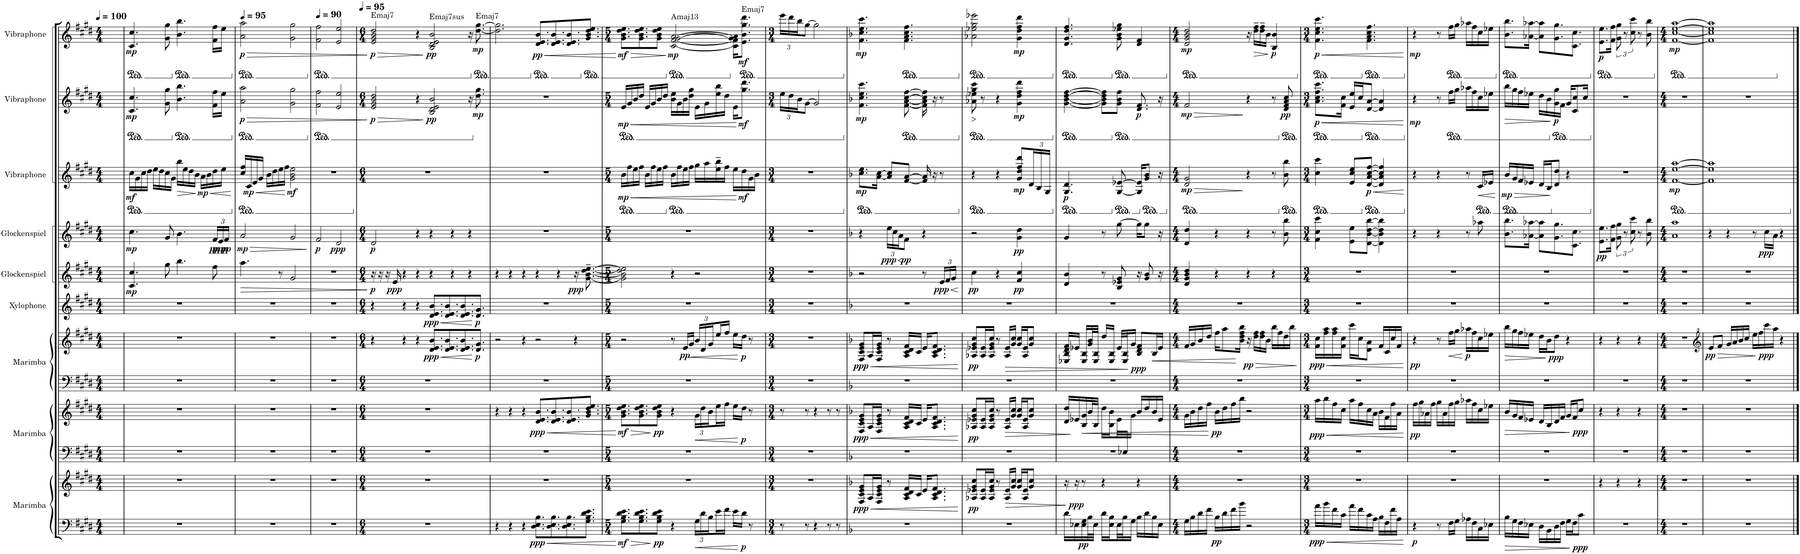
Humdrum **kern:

**kern	**kern	**dynam	**kern	**kern	**dynam	**kern	**kern	**dynam	**kern	**dynam	**kern	**dynam	**kern	**dynam	**kern	**dynam	**kern	**dynam	**kern	**dynam
*part9	*part9	*part9	*part8	*part8	*part8	*part7	*part7	*part7	*part6	*part6	*part5	*part5	*part4	*part4	*part3	*part3	*part2	*part2	*part1	*part1
*staff12	*staff11	*staff11/12	*staff10	*staff9	*staff9/10	*staff8	*staff7	*staff7/8	*staff6	*staff6	*staff5	*staff5	*staff4	*staff4	*staff3	*staff3	*staff2	*staff2	*staff1	*staff1
*I"Marimba	*	*	*I"Marimba	*	*	*I"Marimba	*	*	*I"Xylophone	*	*I"Glockenspiel	*	*I"Glockenspiel	*	*I"Vibraphone	*	*I"Vibraphone	*	*I"Vibraphone	*
*I'Mrm.	*	*	*I'Mrm.	*	*	*I'Mrm.	*	*	*I'Xyl.	*	*I'Glock.	*	*I'Glock.	*	*I'Vib.	*	*I'Vib.	*	*I'Vib.	*
*clefF4	*clefG2	*	*clefF4	*clefG2	*	*clefF4	*clefG2	*	*clefG2	*	*clefG2	*	*clefG2	*	*clefG2	*	*clefG2	*	*clefG2	*
*	*	*	*	*	*	*	*	*	*Trd-7c-12	*	*Trd-14c-24	*	*Trd-14c-24	*	*	*	*	*	*	*
*k[f#c#g#d#]	*k[f#c#g#d#]	*	*k[f#c#g#d#]	*k[f#c#g#d#]	*	*k[f#c#g#d#]	*k[f#c#g#d#]	*	*k[f#c#g#d#]	*	*k[f#c#g#d#]	*	*k[f#c#g#d#]	*	*k[f#c#g#d#]	*	*k[f#c#g#d#]	*	*k[f#c#g#d#]	*
*M4/4	*M4/4	*	*M4/4	*M4/4	*	*M4/4	*M4/4	*	*M4/4	*	*M4/4	*	*M4/4	*	*M4/4	*	*M4/4	*	*M4/4	*
*MM100	*MM100	*	*MM100	*MM100	*	*MM100	*MM100	*	*MM100	*	*MM100	*	*MM100	*	*MM100	*	*MM100	*	*MM100	*
=	=	=	=	=	=	=	=	=	=	=	=	=	=	=	=	=	=	=	=	=
4ryy	4ryy	.	4ryy	4ryy	.	4ryy	4ryy	.	4ryy	.	4ryy	.	4ryy	.	4ryy	.	4ryy	.	4ryy	.
=1	=1	=1	=1	=1	=1	=1	=1	=1	=1	=1	=1	=1	=1	=1	=1	=1	=1	=1	=1	=1
*	*	*	*	*	*	*	*	*	*	*	*	*	*	*	*ped	*	*	*	*	*
*	*	*	*	*	*	*	*	*	*	*	*	*	*	*	*	*	*ped	*	*	*
*	*	*	*	*	*	*	*	*	*	*	*	*	*	*	*	*	*	*	*ped	*
!	!	!	!	!	!	!	!	!	!	!	!	!LO:DY:b	!	!LO:DY:b	!	!LO:DY:b	!	!LO:DY:b	!	!LO:DY:b
1r	1r	.	1r	1r	.	1r	1r	.	1r	.	4.c#/ 4.cc#/	mp	4.cc#\	mp	16cc#\LL	mf	4.c#/ 4.cc#/	mp	4.c#/ 4.cc#/	mp
.	.	.	.	.	.	.	.	.	.	.	.	.	.	.	16g#\	.	.	.	.	.
.	.	.	.	.	.	.	.	.	.	.	.	.	.	.	16cc#\	.	.	.	.	.
.	.	.	.	.	.	.	.	.	.	.	.	.	.	.	16dd#\JJ	.	.	.	.	.
.	.	.	.	.	.	.	.	.	.	.	.	.	.	.	16ee\LL	.	.	.	.	.
.	.	.	.	.	.	.	.	.	.	.	.	.	.	.	16dd#\	.	.	.	.	.
.	.	.	.	.	.	.	.	.	.	.	8gg#\	.	8g#/	.	16cc#\	.	8g#\ 8gg#\	.	8g#\ 8gg#\	.
.	.	.	.	.	.	.	.	.	.	.	.	.	.	.	16g#\JJ	.	.	.	.	.
!	!	!	!	!	!	!	!	!	!	!	!	!	!	!	!	!LO:HP:b	!	!	!	!
*	*	*	*	*	*	*	*	*	*	*	*	*	*	*	*	*	*Xped	*	*	*
*	*	*	*	*	*	*	*	*	*	*	*	*	*	*	*	*	*ped	*	*	*
*	*	*	*	*	*	*	*	*	*	*	*	*	*	*	*	*	*	*	*Xped	*
*	*	*	*	*	*	*	*	*	*	*	*	*	*	*	*	*	*	*	*ped	*
.	.	.	.	.	.	.	.	.	.	.	4.bb\	.	4.b\	.	16bb\LL	>	4.b\ 4.bb\	.	4.b\ 4.bb\	.
.	.	.	.	.	.	.	.	.	.	.	.	.	.	.	16ee\	.	.	.	.	.
.	.	.	.	.	.	.	.	.	.	.	.	.	.	.	16dd#\	.	.	.	.	.
.	.	.	.	.	.	.	.	.	.	.	.	.	.	.	16b\JJ	.	.	.	.	.
!	!	!	!	!	!	!	!	!	!	!	!	!	!	!	!	!LO:HP:b	!	!	!	!
!	!	!	!	!	!	!	!	!	!	!	!	!	!	!	!	!LO:DY:n=1:b	!	!	!	!
.	.	.	.	.	.	.	.	.	.	.	.	.	.	.	16a\LL	< mp	.	]	.	.
.	.	.	.	.	.	.	.	.	.	.	.	.	.	.	16b\	.	.	.	.	.
*	*	*	*	*	*	*	*	*	*	*	*	*	*Xbrackettup	*	*	*	*	*	*	*
!	!	!	!	!	!	!	!	!	!	!	!	!	!	!LO:DY:b	!	!	!	!	!	!
.	.	.	.	.	.	.	.	.	.	.	8ff#\	.	24f#/LL	pp	16dd#\	.	16f#\ 16ff#\LL	.	16f#\ 16ff#\LL	.
!	!	!	!	!	!	!	!	!	!	!	!	!	!	!LO:DY:b	!	!	!	!	!	!
.	.	.	.	.	.	.	.	.	.	.	.	.	24e/	ppp	.	.	.	.	.	.
.	.	.	.	.	.	.	.	.	.	.	.	.	.	.	16ee\JJ	.	16ee\JJ	.	16ee\JJ	.
!	!	!	!	!	!	!	!	!	!	!	!	!	!	!LO:DY:b	!	!	!	!	!	!
.	.	.	.	.	.	.	.	.	.	.	.	.	24f#/JJ	pp	.	.	.	.	.	.
.	.	.	.	.	.	.	.	.	.	.	.	.	.	.	.	]	.	.	.	.
=2	=2	=2	=2	=2	=2	=2	=2	=2	=2	=2	=2	=2	=2	=2	=2	=2	=2	=2	=2	=2
!	!	!	!	!	!	!	!	!	!	!	!	!LO:HP:b	!	!LO:HP:b	!	!	!	!	!	!
*	*	*	*	*	*	*	*	*	*	*	*	*	*	*	*Xped	*	*	*	*	*
*	*	*	*	*	*	*	*	*	*	*	*	*	*	*	*ped	*	*	*	*	*
*	*	*	*	*	*	*	*	*	*	*	*	*	*	*	*	*	*Xped	*	*	*
*	*	*	*	*	*	*	*	*	*	*	*	*	*	*	*	*	*ped	*	*	*
*	*	*	*	*	*	*	*	*	*	*	*	*	*	*	*	*	*	*	*Xped	*
*	*	*	*	*	*	*	*	*	*	*	*	*	*	*	*	*	*	*	*ped	*
*	*	*	*	*	*	*	*	*	*	*	*	*	*	*	*	*	*	*	*MM95	*
!	!	!	!	!	!	!	!	!	!	!	!	!	!	!LO:DY:n=1:b	!	!	!	!LO:DY:b	!	!LO:DY:b
1r	1r	.	1r	1r	.	1r	1r	.	1r	.	4.aa\	>	2a/	> mp	16cc#/ 16ff#/LL	.	2a\ 2aa\	p	2a\ 2aa\	p
!	!	!	!	!	!	!	!	!	!	!	!	!	!	!	!	!LO:HP:b	!	!	!	!
!	!	!	!	!	!	!	!	!	!	!	!	!	!	!	!	!LO:DY:n=1:b	!	!	!	!
.	.	.	.	.	.	.	.	.	.	.	.	.	.	.	16c#/	< mp	.	.	.	.
.	.	.	.	.	.	.	.	.	.	.	.	.	.	.	16e/	.	.	.	.	.
.	.	.	.	.	.	.	.	.	.	.	.	.	.	.	16g#/JJ	.	.	.	.	.
.	.	.	.	.	.	.	.	.	.	.	.	.	.	.	16b\LL	.	.	.	.	.
.	.	.	.	.	.	.	.	.	.	.	.	.	.	.	16dd#\	.	.	.	.	.
.	.	.	.	.	.	.	.	.	.	.	8r	.	.	.	16ee\	.	.	.	.	.
.	.	.	.	.	.	.	.	.	.	.	.	.	.	.	16ff#\JJ	.	.	.	.	.
!	!	!	!	!	!	!	!	!	!	!	!	!	!	!	!	!LO:DY:n=2:b	!	!LO:HP:b	!	!LO:HP:b
.	.	.	.	.	.	.	.	.	.	.	2g#/	.	2g#/	.	2g#\ 2b\ 2ee\	[ mf	2g#\ 2gg#\	>	2g#\ 2gg#\	>
.	.	.	.	.	.	.	.	.	.	.	.	.	.	.	.	]	.	.	.	.
=3	=3	=3	=3	=3	=3	=3	=3	=3	=3	=3	=3	=3	=3	=3	=3	=3	=3	=3	=3	=3
*	*	*	*	*	*	*	*	*	*	*	*	*	*	*	*	*	*Xped	*	*	*
*	*	*	*	*	*	*	*	*	*	*	*	*	*	*	*	*	*ped	*	*	*
*	*	*	*	*	*	*	*	*	*	*	*	*	*	*	*	*	*	*	*Xped	*
*	*	*	*	*	*	*	*	*	*	*	*	*	*	*	*	*	*	*	*ped	*
*	*	*	*	*	*	*	*	*	*	*	*	*	*	*	*	*	*	*	*MM90	*
!	!	!	!	!	!	!	!	!	!	!	!	!	!	!LO:DY:b	!	!	!	!	!	!
1r	1r	.	1r	1r	.	1r	1r	.	1r	.	1r	.	2f#/	p	1r	.	2f#\ 2ff#\	.	2f#\ 2ff#\	.
!	!	!	!	!	!	!	!	!	!	!	!	!	!	!LO:DY:b	!	!	!	!	!	!
.	.	.	.	.	.	.	.	.	.	.	.	.	2d#/	ppp	.	.	2e/ 2ee/	.	2e/ 2ee/	.
.	.	.	.	.	.	.	.	.	.	.	.	.	.	[	.	.	.	]	.	]
=4	=4	=4	=4	=4	=4	=4	=4	=4	=4	=4	=4	=4	=4	=4	=4	=4	=4	=4	=4	=4
*M6/4	*M6/4	*	*M6/4	*M6/4	*	*M6/4	*M6/4	*	*M6/4	*	*M6/4	*	*M6/4	*	*M6/4	*	*M6/4	*	*M6/4	*
*	*	*	*	*	*	*	*	*	*	*	*	*	*	*	*Xped	*	*	*	*	*
*	*	*	*	*	*	*	*	*	*	*	*	*	*	*	*	*	*	*	*MM95	*
!	!	!	!	!	!	!	!	!	!	!	!	!	!	!	!	!	!	!	!LO:TX:a:t=Emaj7	!
!	!	!	!	!	!	!	!	!	!	!	!	!LO:DY:b	!	!LO:DY:b	!	!	!	!LO:HP:b	!	!LO:HP:b
!	!	!	!	!	!	!	!	!	!	!	!	!	!	!	!	!	!	!LO:DY:n=1:b	!	!LO:DY:n=1:b
1.r	1.r	.	1.r	1.r	.	1.r	4r	.	4r	.	16r	p	2d#/	p	1.r	.	2e/ 2g#/ 2b/ 2dd#/	> p	2e/ 2g#/ 2b/ 2dd#/	> p
.	.	.	.	.	.	.	.	.	.	.	16r	.	.	.	.	.	.	.	.	.
.	.	.	.	.	.	.	.	.	.	.	16r	.	.	.	.	.	.	.	.	.
!	!	!	!	!	!	!	!	!	!	!	!	!LO:DY:b	!	!	!	!	!	!	!	!
.	.	.	.	.	.	.	.	.	.	.	16e/	ppp	.	.	.	.	.	.	.	.
.	.	.	.	.	.	.	4r	.	4r	.	4r	.	.	.	.	.	.	.	.	.
.	.	.	.	.	.	.	4r	.	4r	.	4r	.	4r	.	.	.	4r	.	4r	.
!	!	!	!	!	!	!	!	!	!	!	!	!	!	!	!	!	!	!	!LO:TX:a:t=Emaj7sus	!
!	!	!	!	!	!	!	!	!LO:HP:b	!	!LO:HP:b	!	!	!	!	!	!	!	!	!	!
!	!	!	!	!	!	!	!	!LO:DY:n=1:b	!	!LO:DY:n=1:b	!	!	!	!	!	!	!	!LO:DY:n=2:b	!	!LO:DY:n=2:b
.	.	.	.	.	.	.	8.d#/ 8.e/ 8.b/L	< ppp	8.d#/ 8.e/ 8.b/L	< ppp	4r	.	4r	.	.	.	2B/ 2d#/ 2e/ 2b/	] pp	2B/ 2d#/ 2e/ 2b/	] pp
.	.	.	.	.	.	.	8.d#/ 8.e/ 8.b/	.	8.d#/ 8.e/ 8.b/	.	.	.	.	.	.	.	.	.	.	.
.	.	.	.	.	.	.	.	.	.	.	4r	.	4r	.	.	.	.	.	.	.
.	.	.	.	.	.	.	8.d#/ 8.e/ 8.b/	.	8.d#/ 8.e/ 8.b/	.	.	.	.	.	.	.	.	.	.	.
.	.	.	.	.	.	.	.	.	.	.	4r	.	4r	.	.	.	16r	.	16r	.
*	*	*	*	*	*	*	*	*	*	*	*	*	*	*	*	*	*Xped	*	*	*
*	*	*	*	*	*	*	*	*	*	*	*	*	*	*	*	*	*	*	*Xped	*
*	*	*	*	*	*	*	*	*	*	*	*	*	*	*	*	*	*	*	*ped	*
!	!	!	!	!	!	!	!	!	!	!	!	!	!	!	!	!	!	!	!LO:TX:a:t=Emaj7	!
!	!	!	!	!	!	!	!	!LO:DY:n=2:b	!	!LO:DY:n=2:b	!	!	!	!	!	!	!	!LO:DY:n=3:b	!	!LO:DY:n=3:b
.	.	.	.	.	.	.	8.d#/ 8.g#/J	p	8.d#/ 8.g#/J	[ p	.	[	.	.	.	.	8.dd#\ 8.gg#\	mp	[8.dd#\ [8.gg#\	mp
=5	=5	=5	=5	=5	=5	=5	=5	=5	=5	=5	=5	=5	=5	=5	=5	=5	=5	=5	=5	=5
4r	1.r	.	1.r	4r	.	1.r	2r	.	1.r	.	4r	.	1.r	.	1.r	.	1.r	.	2.dd#\] 2.gg#\]	.
4r	.	.	.	4r	.	.	.	.	.	.	4r	.	.	.	.	.	.	.	.	.
4r	.	.	.	4r	.	.	4r	.	.	.	4r	.	.	.	.	.	.	.	.	.
!	!	!	!	!	!LO:HP:b	!	!	!	!	!	!	!	!	!	!	!	!	!	!	!
*	*	*	*	*	*	*	*	*	*	*	*	*	*	*	*	*	*	*	*Xped	*
*	*	*	*	*	*	*	*	*	*	*	*	*	*	*	*	*	*	*	*ped	*
!	!	!LO:DY:b=2	!	!	!LO:DY:n=1:b	!	!	!	!	!	!	!	!	!	!	!	!	!	!	!LO:DY:b
8.D#\ 8.E\ 8.B\L	.	ppp	.	8.d#/ 8.e/ 8.b/L	< ppp	.	2r	.	.	.	4r	.	.	.	.	.	.	.	8.d#/ 8.e/ 8.b/L	pp
!	!	!	!	!	!	!	!	!	!	!	!	!	!	!	!	!	!	!	!	!LO:HP:b
8.D#\ 8.E\ 8.B\	.	.	.	8.d#/ 8.e/ 8.b/	.	.	.	.	.	.	.	.	.	.	.	.	.	.	8.d#/ 8.e/ 8.b/	<
.	.	.	.	.	.	.	.	.	.	.	4r	.	.	.	.	.	.	.	.	.
8.D#\ 8.E\ 8.B\	.	.	.	8.d#/ 8.e/ 8.b/	.	.	.	.	.	.	.	.	.	.	.	.	.	.	8.d#/ 8.e/ 8.b/	.
!	!	!	!	!	!	!	!	!	!	!	!	!LO:DY:b	!	!	!	!	!	!	!	!
.	.	.	.	.	.	.	4r	.	.	.	16r	ppp	.	.	.	.	.	.	.	.
*	*	*	*	*	*	*	*	*	*	*	*	*	*	*	*	*	*	*	*Xped	*
*	*	*	*	*	*	*	*	*	*	*	*	*	*	*	*	*	*	*	*ped	*
8.G#\ 8.B\ 8.d#\ 8.e\J	.	.	.	8.g#/ 8.b/ 8.dd#/ 8.ee/J	.	.	.	.	.	.	[8.g#\~ [8.b\~ [8.dd#\~ [8.ee\~	.	.	.	.	.	.	.	8.g#/ 8.b/ 8.dd#/ 8.ee/J	.
.	.	.	.	.	.	.	.	]	.	.	.	.	.	.	.	.	.	.	.	[
=6	=6	=6	=6	=6	=6	=6	=6	=6	=6	=6	=6	=6	=6	=6	=6	=6	=6	=6	=6	=6
*M5/4	*M5/4	*	*M5/4	*M5/4	*	*M5/4	*M5/4	*	*M5/4	*	*M5/4	*	*M5/4	*	*M5/4	*	*M5/4	*	*M5/4	*
!	!	!	!	!	!LO:HP:b	!	!	!	!	!	!	!	!	!	!	!	!	!	!	!
*	*	*	*	*	*	*	*	*	*	*	*	*	*	*	*ped	*	*	*	*	*
!	!	!LO:DY:b=2	!	!	!LO:DY:n=1:b	!	!	!	!	!	!	!	!	!	!	!LO:DY:b	!	!LO:HP:b	!	!LO:HP:b
!	!	!	!	!	!	!	!	!	!	!	!	!	!	!	!	!	!	!LO:DY:n=1:b	!	!LO:DY:n=1:b
8.G#\ 8.B\ 8.d#\ 8.e\L	4%5r	mf	4%5r	8.g#\ 8.b\ 8.dd#\ 8.ee\L	> mf	4%5r	2r	.	4%5r	.	2g#\] 2b\] 2dd#\] 2ee\]	.	4%5r	.	16b\LL	mp	16e/LL	< mp	8.g#\ 8.b\ 8.dd#\ 8.ee\L	> mf
!	!	!	!	!	!	!	!	!	!	!	!	!	!	!	!	!LO:HP:b	!	!	!	!
*	*	*	*	*	*	*	*	*	*	*	*	*	*	*	*	*	*ped	*	*	*
.	.	.	.	.	.	.	.	.	.	.	.	.	.	.	16ff#\	<	16g#/	.	.	.
.	.	.	.	.	.	.	.	.	.	.	.	.	.	.	16ee\	.	16b/	.	.	.
8.G#\ 8.B\ 8.d#\ 8.e\	.	.	.	8.g#\ 8.b\ 8.dd#\ 8.ee\	.	.	.	.	.	.	.	.	.	.	16ff#\JJ	.	16dd#/JJ	.	8.g#\ 8.b\ 8.dd#\ 8.ee\	.
.	.	.	.	.	.	.	.	.	.	.	.	.	.	.	16b\LL	.	16e/LL	.	.	.
.	.	.	.	.	.	.	.	.	.	.	.	.	.	.	16ff#\	.	16g#/	.	.	.
!	!	!LO:DY:b=2	!	!	!LO:DY:n=2:b	!	!	!	!	!	!	!	!	!	!	!	!	!	!	!
8G#\ 8B\ 8d#\ 8e\J	.	pp	.	8g#\ 8b\ 8dd#\ 8ee\J	[ pp	.	.	.	.	.	.	.	.	.	16ee\	.	16b/	.	8g#\ 8b\ 8dd#\ 8ee\J	.
.	.	.	.	.	.	.	.	.	.	.	.	.	.	.	16ff#\JJ	.	16dd#/JJ	.	.	.
*	*	*	*	*	*	*	*	*	*	*	*	*	*	*	*Xped	*	*	*	*	*
*	*	*	*	*	*	*	*	*	*	*	*	*	*	*	*ped	*	*	*	*	*
*	*	*	*	*	*	*	*	*	*	*	*	*	*	*	*	*	*	*	*Xped	*
*	*	*	*	*	*	*	*	*	*	*	*	*	*	*	*	*	*	*	*ped	*
!	!	!	!	!	!	!	!	!	!	!	!	!	!	!	!	!	!	!	!LO:TX:a:t=Amaj13	!
!	!	!	!	!	!	!	!	!	!	!	!	!	!	!	!	!	!	!	!	!LO:DY:n=2:b
4r	.	.	.	4r	.	.	8r	.	.	.	4r	.	.	.	16b\LL	.	16b\ 16ee\LL	.	[2c#/ [2f#/ [2g#/ [2a/	] mp
.	.	.	.	.	.	.	.	.	.	.	.	.	.	.	16ff#\	.	16g#\	.	.	.
!	!	!	!	!	!	!	!	!LO:DY:b	!	!	!	!	!	!	!	!	!	!	!	!
.	.	.	.	.	.	.	16e/LL	pp	.	.	.	.	.	.	16ee\	.	16b\	.	.	.
!	!	!	!	!	!	!	!	!LO:HP:b	!	!	!	!	!	!	!	!	!	!	!	!
.	.	.	.	.	.	.	16g#/JJ	<	.	.	.	.	.	.	16ff#\JJ	.	16dd#\ 16gg#\JJ	.	.	.
*Xbrackettup	*	*	*	*	*	*	*	*	*	*	*	*	*	*	*	*	*	*	*	*
!	!	!LO:HP:b=2	!	!	!	!	!	!	!	!	!	!	!	!	!	!	!	!	!	!
*	*	*	*	*Xbrackettup	*	*	*	*	*	*	*	*	*	*	*	*	*	*	*	*
!	!	!	!	!	!LO:HP:b	!	!	!	!	!	!	!	!	!	!	!	!	!	!	!
*	*	*	*	*	*	*	*Xbrackettup	*	*	*	*	*	*	*	*	*	*	*	*	*
24G#\LL	.	<	.	24g#\LL	<	.	24b/LL	.	.	.	2r	.	.	.	16gg#\LL	.	16e\LL	.	.	.
24d#\	.	.	.	24dd#\	.	.	24d#/	.	.	.	.	.	.	.	.	.	.	.	.	.
.	.	.	.	.	.	.	.	.	.	.	.	.	.	.	16aa\	.	16g#\	.	.	.
24B\	.	.	.	24b\	.	.	24g#/	.	.	.	.	.	.	.	.	.	.	.	.	.
16e\	.	.	.	16ee\	.	.	16ee/	.	.	.	.	.	.	.	16ee\~ 16bb\~	.	16ee\ 16bb\	.	.	.
16f#\JJ	.	.	.	16ff#\JJ	.	.	16ff#/JJ	.	.	.	.	.	.	.	16ff#\JJ	.	16dd#\JJ	.	.	.
*	*	*	*	*	*	*	*	*	*	*	*	*	*	*	*	*	*	*	*Xped	*
16e\LL	.	.	.	16ee\LL	.	.	16ee\LL	.	.	.	.	.	.	.	16ee\LL	.	16e\KL	.	16c#\] 16f#\] 16g#\] 16a\]KL	.
*	*	*	*	*	*	*	*	*	*	*	*	*	*	*	*	*	*	*	*ped	*
!	!	!	!	!	!	!	!	!	!	!	!	!	!	!	!	!	!	!	!LO:TX:a:t=Emaj7	!
!	!	!LO:DY:b=2	!	!	!LO:DY:n=3:b	!	!	!LO:DY:n=1:b	!	!	!	!	!	!	!	!LO:DY:n=1:b	!	!LO:DY:n=2:b	!	!LO:DY:n=3:b
16d#\JJ	.	p	.	16dd#\JJ	] p	.	16dd#\JJ	[ p	.	.	.	.	.	.	16dd#\	[ mf	8.gg#\ 8.ddd#\J	[ mf	8.e\ 8.b\ 8.gg#\ 8.ddd#\J	mf
8r	.	.	.	8r	.	.	8r	.	.	.	.	.	.	.	16g#\	.	.	.	.	.
.	.	.	.	.	.	.	.	.	.	.	.	.	.	.	16b\JJ	.	.	.	.	.
=7	=7	=7	=7	=7	=7	=7	=7	=7	=7	=7	=7	=7	=7	=7	=7	=7	=7	=7	=7	=7
*M3/4	*M3/4	*	*M3/4	*M3/4	*	*M3/4	*M3/4	*	*M3/4	*	*M3/4	*	*M3/4	*	*M3/4	*	*M3/4	*	*M3/4	*
*	*	*	*	*	*	*	*	*	*	*	*	*	*	*	*	*	*Xbrackettup	*	*Xbrackettup	*
8r	2.r	.	2.r	8r	.	2.r	2.r	.	2.r	.	2.r	.	2.r	.	2.r	.	24ee\LL	.	24eee\LL	.
.	.	.	.	.	.	.	.	.	.	.	.	.	.	.	.	.	24dd#\	.	24ddd#\	.
.	.	.	.	.	.	.	.	.	.	.	.	.	.	.	.	.	24b\J	.	24bb\J	.
8r	.	.	.	8r	.	.	.	.	.	.	.	.	.	.	.	.	[8g#\J	.	[8gg#\J	.
4r	.	.	.	4r	.	.	.	.	.	.	.	.	.	.	.	.	2g#/]	.	2gg#\]	.
8r	.	.	.	8r	.	.	.	.	.	.	.	.	.	.	.	.	.	.	.	.
8r	.	.	.	8r	.	.	.	.	.	.	.	.	.	.	.	.	.	.	.	.
=8	=8	=8	=8	=8	=8	=8	=8	=8	=8	=8	=8	=8	=8	=8	=8	=8	=8	=8	=8	=8
*k[b-]	*k[b-]	*	*k[b-]	*k[b-]	*	*k[b-]	*k[b-]	*	*k[b-]	*	*k[b-]	*	*k[b-]	*	*k[b-]	*	*k[b-]	*	*k[b-]	*
!	!	!LO:HP:b	!	!	!LO:HP:b	!	!	!LO:HP:b	!	!	!	!	!	!	!	!	!	!	!	!
*	*	*	*	*	*	*	*	*	*	*	*	*	*	*	*Xped	*	*	*	*	*
*	*	*	*	*	*	*	*	*	*	*	*	*	*	*	*ped	*	*	*	*	*
*	*	*	*	*	*	*	*	*	*	*	*	*	*	*	*	*	*Xped	*	*	*
*	*	*	*	*	*	*	*	*	*	*	*	*	*	*	*	*	*	*	*Xped	*
!	!	!LO:DY:n=1:b	!	!	!LO:DY:n=1:b	!	!	!LO:DY:n=1:b	!	!	!	!	!	!	!	!LO:DY:b	!	!LO:DY:b	!	!LO:DY:b
2.r	8F/ 8c/ 8e/ 8g/L	< ppp	2.r	8F/ 8c/ 8e/ 8g/L	< ppp	2.r	8F/ 8c/ 8e/ 8g/L	< ppp	2.r	.	2r	.	4r	.	8.cc\ 8.ee\L	mp	4.f\ 4.cc\ 4.ee\ 4.ccc\	mp	4.f\ 4.cc\ 4.ee\ 4.ccc\	mp
.	16A/L	.	.	16A/L	.	.	16A/L	.	.	.	.	.	.	.	.	.	.	.	.	.
.	16F/ 16c/ 16e/ 16g/JJ	.	.	16F/ 16c/ 16e/ 16g/JJ	.	.	16F/ 16c/ 16e/ 16g/JJ	.	.	.	.	.	.	.	[16a\ [16cc\Jk	.	.	.	.	.
!	!	!	!	!	!	!	!	!	!	!	!	!	!	!LO:HP:b	!	!	!	!	!	!
!	!	!	!	!	!	!	!	!	!	!	!	!	!	!LO:DY:n=1:b	!	!	!	!	!	!
.	8r	.	.	8r	.	.	8r	.	.	.	.	.	24ee\LL	< ppp	8a/] 8cc/]L	.	.	.	.	.
.	.	.	.	.	.	.	.	.	.	.	.	.	24cc\	.	.	.	.	.	.	.
.	.	.	.	.	.	.	.	.	.	.	.	.	24a\J	.	.	.	.	.	.	.
*	*	*	*	*	*	*	*	*	*	*	*	*	*	*	*	*	*ped	*	*	*
*	*	*	*	*	*	*	*	*	*	*	*	*	*	*	*	*	*	*	*ped	*
!	!	!	!	!	!	!	!	!	!	!	!	!	!	!LO:DY:n=2:b	!	!	!	!	!	!
.	16A/ 16c/ 16d/ 16f/LL	.	.	16A/ 16c/ 16d/ 16f/LL	.	.	16A/ 16c/ 16d/ 16f/LL	.	.	.	.	.	8f\J	] pp	[8f/ [8a/J	.	[8f\ [8a\ [8cc\ [8ff\	.	4.f\ 4.a\ 4.cc\ 4.ff\	.
.	16c/JJ	.	.	16c/JJ	.	.	16c/JJ	.	.	.	.	.	.	.	.	.	.	.	.	.
.	16e/KL	.	.	16e/KL	.	.	16e/KL	.	.	.	8r	.	4r	.	16f/] 16a/]	.	16f\] 16a\] 16cc\] 16ff\]	.	.	.
.	8.A/ 8.c/ 8.d/ 8.f/J	.	.	8.A/ 8.c/ 8.d/ 8.f/J	.	.	8.A/ 8.c/ 8.d/ 8.f/J	.	.	.	.	.	.	.	16r	.	16r	.	.	.
*	*	*	*	*	*	*	*	*	*	*	*Xbrackettup	*	*	*	*	*	*	*	*	*
!	!	!	!	!	!	!	!	!	!	!	!	!LO:HP:b	!	!	!	!	!	!	!	!
!	!	!	!	!	!	!	!	!	!	!	!	!LO:DY:n=1:b	!	!	!	!	!	!	!	!
.	.	.	.	.	.	.	.	.	.	.	24e/LL	< ppp	.	.	8r	.	8r	.	.	.
.	.	.	.	.	.	.	.	.	.	.	24f/	.	.	.	.	.	.	.	.	.
.	.	.	.	.	.	.	.	.	.	.	24g/JJ	.	.	.	.	.	.	.	.	.
.	.	[	.	.	[	.	.	[	.	.	.	]	.	.	.	.	.	.	.	.
=9	=9	=9	=9	=9	=9	=9	=9	=9	=9	=9	=9	=9	=9	=9	=9	=9	=9	=9	=9	=9
*	*	*	*	*	*	*	*	*	*	*	*	*	*	*	*Xped	*	*	*	*	*
*	*	*	*	*	*	*	*	*	*	*	*	*	*	*	*ped	*	*	*	*	*
*	*	*	*	*	*	*	*	*	*	*	*	*	*	*	*	*	*Xped	*	*	*
!	!	!	!	!	!	!	!	!	!	!	!	!	!	!	!	!	!	!LO:HP:b	!	!
*	*	*	*	*	*	*	*	*	*	*	*	*	*	*	*	*	*	*	*Xped	*
*	*	*	*	*	*	*	*	*	*	*	*	*	*	*	*	*	*	*	*ped	*
!	!	!LO:DY:b	!	!	!LO:DY:b	!	!	!LO:DY:b	!	!	!	!LO:DY:b	!	!	!	!	!	!	!	!
2.r	8A-X/ 8e-X/ 8g/ 8cc/L	pp	2.r	8A-X/ 8e-X/ 8g/ 8cc/L	pp	2.r	8A-X/ 8e-X/ 8g/ 8cc/L	pp	2.r	.	4cc\	pp	2r	.	4r	.	8a-X\ 8ee-X\ 8gg\ 8ccc\	>	2a-X\ 2ee-X\ 2gg\ 2eee-X\	.
*	*	*	*	*	*	*	*	*	*	*	*	*	*	*	*	*	*ped	*	*	*
.	16A-/ 16e-/L	.	.	16A-/ 16e-/L	.	.	16A-/ 16e-/L	.	.	.	.	.	.	.	.	.	8r	.	.	.
.	16A-/ 16e-/ 16g/ 16cc/JJ	.	.	16A-/ 16e-/ 16g/ 16cc/JJ	.	.	16A-/ 16e-/ 16g/ 16cc/JJ	.	.	.	.	.	.	.	.	.	.	.	.	.
.	8r	.	.	8r	.	.	8r	.	.	.	4r	.	.	.	4r	.	4r	.	.	.
!	!	!LO:HP:b	!	!	!LO:HP:b	!	!	!LO:HP:b	!	!	!	!	!	!	!	!	!	!	!	!
.	16A-/ 16e-/LL	>	.	16A-/ 16e-/LL	>	.	16A-/ 16e-/LL	>	.	.	.	.	.	.	.	.	.	.	.	.
.	16g/ 16cc/JJ	.	.	16g/ 16cc/JJ	.	.	16g/ 16cc/JJ	.	.	.	.	.	.	.	.	.	.	.	.	.
!	!	!	!	!	!	!	!	!	!	!	!	!LO:DY:b	!	!LO:DY:b	!	!LO:DY:b	!	!LO:DY:b	!	!LO:DY:b
.	16g/ 16cc/LL	.	.	16g/ 16cc/LL	.	.	16g/ 16cc/LL	.	.	.	4f/ 4cc/	pp	4g\ 4dd\	pp	8g/ 8dd/ 8ff/ 8ddd/L	mp	4g\ 4dd\ 4ff\ 4ddd\	mp	4g\ 4dd\ 4ff\ 4ddd\	mp
.	16A-/ 16e-/J	.	.	16A-/ 16e-/J	.	.	16A-/ 16e-/J	.	.	.	.	.	.	.	.	.	.	.	.	.
*	*	*	*	*	*	*	*	*	*	*	*	*	*	*	*Xbrackettup	*	*	*	*	*
.	8g/ 8cc/J	.	.	8g/ 8cc/J	.	.	8g/ 8cc/J	.	.	.	.	.	.	.	24d/L	.	.	.	.	.
.	.	.	.	.	.	.	.	.	.	.	.	.	.	.	24B-/	.	.	.	.	.
.	.	.	.	.	.	.	.	.	.	.	.	.	.	.	24G/JJ	.	.	.	.	.
=10	=10	=10	=10	=10	=10	=10	=10	=10	=10	=10	=10	=10	=10	=10	=10	=10	=10	=10	=10	=10
*	*	*	*^	*	*	*	*	*	*	*	*	*	*	*	*	*	*	*	*	*
*	*	*	*	*	*	*	*	*	*	*	*	*	*	*	*	*Xped	*	*	*	*	*
*	*	*	*	*	*	*	*	*	*	*	*	*	*	*	*	*ped	*	*	*	*	*
*	*	*	*	*	*	*	*	*	*	*	*	*	*	*	*	*	*	*Xped	*	*	*
*	*	*	*	*	*	*	*	*	*	*	*	*	*	*	*	*	*	*ped	*	*	*
*	*	*	*	*	*	*	*	*	*	*	*	*	*	*	*	*	*	*	*	*Xped	*
*	*	*	*	*	*	*	*	*	*	*	*	*	*	*	*	*	*	*	*	*ped	*
!	!	!	!	!	!	!	!	!	!	!	!	!	!	!	!	!	!LO:DY:b	!	!	!	!
16d\LL	16r	.	32ryy	2.r	16d/ 16dd/LL	.	2.r	16E-X/ 16B-/ 16d/ 16f/LL	.	2.r	.	4d/ 4b-/	.	4g/	.	4.G/ 4.d/	p	[4g\ [4b-\ [4dd\ [4ff\	.	4.d/ 4.g/ 4.dd/ 4.ff/	.
!	!	!LO:DY:n=1:b	!	!	!	!	!	!	!	!	!	!	!	!	!	!	!	!	!	!	!
16E-X\	16r	[ ppp	.	.	16e-X/	[	.	16e-X/JJ	.	.	.	.	.	.	.	.	.	.	.	.	.
!	!	!LO:DY:n=2:b=2	!	!	!	!LO:HP:b	!	!	!	!	!	!	!	!	!	!	!	!	!	!	!
16E-\ 16G\	8r	pp	.	.	16B-/ 16g/	<	.	16E-/ 16B-/LL	.	.	.	.	.	.	.	.	.	.	.	.	.
32B-\L	.	.	.	.	32b-/L	.	.	32g/ 32b-/L	.	.	.	.	.	.	.	.	.	.	.	.	.
32E-\JJJ	.	.	.	.	32B-/JJJ	.	.	32E-/ 32B-/JJJ	.	.	.	.	.	.	.	.	.	.	.	.	.
16d\LL	4r	.	.	.	16dd\LL	.	.	16dd/LL	.	.	.	8r	.	8r	.	.	.	8g\] 8b-\] 8dd\] 8ff\]L	.	.	.
16E-\ 16B-\	.	.	.	.	16B-\ 16b-\	.	.	16E-/ 16B-/JJ	.	.	.	.	.	.	.	.	.	.	.	.	.
*	*	*	*	*	*	*	*	*	*	*	*	*	*	*	*	*Xped	*	*	*	*	*
*	*	*	*	*	*	*	*	*	*	*	*	*	*	*	*	*ped	*	*	*	*	*
*	*	*	*	*	*	*	*	*	*	*	*	*	*	*	*	*	*	*Xped	*	*	*
*	*	*	*	*	*	*	*	*	*	*	*	*	*	*	*	*	*	*ped	*	*	*
*	*	*	*	*	*	*	*	*	*	*	*	*	*	*	*	*	*	*	*	*Xped	*
*	*	*	*	*	*	*	*	*	*	*	*	*	*	*	*	*	*	*	*	*ped	*
32E-\L	.	.	.	.	32e-\L	.	.	32e-/LLL	.	.	.	8B-/ 8e-X/ 8g/	.	[8gg\	.	[8G/ [8e-X/	.	8g\ 8b-\ 8ff\J	.	8g\ 8b-\ 8ee-X\ 8gg\	.
32B-\J	.	.	32E-X/J	.	32ryy	.	.	32E-/ 32B-/J	.	.	.	.	.	.	.	.	.	.	.	.	.
16G\JJ	.	.	4ryy	.	16g\JJ	.	.	16g/JJ	.	.	.	.	.	.	.	.	.	.	.	.	.
!	!	!	!	!	!	!	!	!	!LO:DY:n=1:b	!	!	!	!	!	!	!	!	!	!LO:DY:b	!	!
16B-\LL	4r	.	.	.	16b-/LL	.	.	8B-/ 8d/ 8f/L	[ ppp	.	.	16r	.	16gg\KL]	.	16G/] 16e-/]KL	.	8.d/ 8.f/	p	4d/ 4f/	.
*	*	*	*	*	*	*	*	*	*	*	*	*	*	*	*	*Xped	*	*	*	*	*
*	*	*	*	*	*	*	*	*	*	*	*	*	*	*	*	*ped	*	*	*	*	*
16d\	.	.	.	.	16dd/	.	.	.	.	.	.	8g/ 8b-/	.	8gg\J	.	8g/ 8b-/J	.	.	.	.	.
!	!	!	!	!	!	!	!	!	!LO:HP:b	!	!	!	!	!	!	!	!	!	!	!	!
16B-\	.	.	.	.	16b-/	.	.	16B-/L	<	.	.	.	.	.	.	.	.	.	.	.	.
16E-\JJ	.	.	16ryy	.	16e-/JJ	.	.	16e-/JJ	.	.	.	16r	.	16r	.	16r	.	16r	.	.	.
*	*	*	*v	*v	*	*	*	*	*	*	*	*	*	*	*	*	*	*	*	*	*
=11	=11	=11	=11	=11	=11	=11	=11	=11	=11	=11	=11	=11	=11	=11	=11	=11	=11	=11	=11	=11
*M4/4	*M4/4	*	*M4/4	*M4/4	*	*M4/4	*M4/4	*	*M4/4	*	*M4/4	*	*M4/4	*	*M4/4	*	*M4/4	*	*M4/4	*
*	*	*	*	*	*	*	*	*	*	*	*	*	*	*	*Xped	*	*	*	*	*
!	!	!	!	!	!	!	!	!	!	!	!	!	!	!	!	!LO:HP:b	!	!LO:HP:b	!	!
*	*	*	*	*	*	*	*	*	*	*	*	*	*	*	*	*	*	*	*Xped	*
*	*	*	*	*	*	*	*	*	*	*	*	*	*	*	*	*	*	*	*ped	*
!	!	!	!	!	!	!	!	!	!	!	!	!	!	!	!	!LO:DY:n=1:b	!	!LO:DY:n=1:b	!	!LO:DY:b
16G\LL	1r	.	1r	16g\LL	.	1r	16f/LL	.	1r	.	4d/ 4g/ 4b-/ 4dd/	.	4d/ 4dd/	.	2d/ 2g/	> mp	2f/	> mp	2d/ 2g/ 2b-/ 2dd/	mp
16B-\	.	.	.	16b-\	.	.	16g/	.	.	.	.	.	.	.	.	.	.	.	.	.
16d\	.	.	.	16dd\	.	.	16b-/	.	.	.	.	.	.	.	.	.	.	.	.	.
16f\JJ	.	.	.	16ff\JJ	.	.	16dd/JJ	.	.	.	.	.	.	.	.	.	.	.	.	.
!	!	!LO:DY:b=2	!	!	!LO:DY:n=1:b	!	!	!	!	!	!	!	!	!	!	!	!	!	!	!
16B-\LL	.	pp	.	16b-\LL	] pp	.	16ff\KL	.	.	.	4r	.	4r	.	.	.	.	.	.	.
16d\	.	.	.	16dd\	.	.	8aa\	.	.	.	.	.	.	.	.	.	.	.	.	.
16f\	.	.	.	16ff\	.	.	.	.	.	.	.	.	.	.	.	.	.	.	.	.
16b-\JJ	.	.	.	16bb-\JJ	.	.	16b-\ 16dd\ 16ff\ 16bb-\Jk	]	.	.	.	.	.	.	.	.	.	.	.	.
!	!	!	!	!	!	!	!	!LO:HP:b	!	!	!	!	!	!	!	!	!	!	!	!
*	*	*	*	*	*	*	*	*	*	*	*	*	*	*	*ped	*	*	*	*	*
!	!	!	!	!	!	!	!	!LO:DY:n=1:b	!	!	!	!	!	!	!	!	!	!	!	!
2r	.	.	.	2r	.	.	16r	> pp	.	.	4r	.	4r	.	4r	[	4r	]	16r	.
!	!	!	!	!	!	!	!	!	!	!	!	!	!	!	!	!	!	!	!	!LO:HP:b
.	.	.	.	.	.	.	16dd\ 16ff\LL	.	.	.	.	.	.	.	.	.	.	.	16dd\~ 16ff\~LL	>
.	.	.	.	.	.	.	16dd\ 16ff\	.	.	.	.	.	.	.	.	.	.	.	16dd\~ 16ff\~	.
.	.	.	.	.	.	.	16b-\JJ	.	.	.	.	.	.	.	.	.	.	.	16b-\JJ	.
!	!	!	!	!	!	!	!	!	!	!	!	!	!	!	!	!	!	!	!	!LO:DY:n=1:b
.	.	.	.	.	.	.	16bb-\LL	.	.	.	4r	.	8r	.	8r	.	8r	.	4B-/ 4b-/	] p
.	.	.	.	.	.	.	16ff\	.	.	.	.	.	.	.	.	.	.	.	.	.
*	*	*	*	*	*	*	*	*	*	*	*	*	*	*	*Xped	*	*	*	*	*
*	*	*	*	*	*	*	*	*	*	*	*	*	*	*	*ped	*	*	*	*	*
*	*	*	*	*	*	*	*	*	*	*	*	*	*	*	*	*	*Xped	*	*	*
*	*	*	*	*	*	*	*	*	*	*	*	*	*	*	*	*	*ped	*	*	*
!	!	!	!	!	!	!	!	!	!	!	!	!	!	!	!	!	!	!LO:DY:n=2:b	!	!
.	.	.	.	.	.	.	16dd\	.	.	.	.	.	8b-\ 8bb-\	.	8b-\ 8bb-\	.	8d/ 8f/ 8a/ 8cc/	pp	.	.
.	.	.	.	.	.	.	16bb-\JJ	.	.	.	.	.	.	.	.	.	.	.	.	.
.	.	.	.	.	.	.	.	[	.	.	.	.	.	.	.	.	.	.	.	.
=12	=12	=12	=12	=12	=12	=12	=12	=12	=12	=12	=12	=12	=12	=12	=12	=12	=12	=12	=12	=12
*M3/4	*M3/4	*	*M3/4	*M3/4	*	*M3/4	*M3/4	*	*M3/4	*	*M3/4	*	*M3/4	*	*M3/4	*	*M3/4	*	*M3/4	*
!	!	!	!	!	!LO:HP:b	!	!	!LO:HP:b	!	!	!	!	!	!	!	!	!	!	!	!
*	*	*	*	*	*	*	*	*	*	*	*	*	*	*	*Xped	*	*	*	*	*
*	*	*	*	*	*	*	*	*	*	*	*	*	*	*	*ped	*	*	*	*	*
*	*	*	*	*	*	*	*	*	*	*	*	*	*	*	*	*	*Xped	*	*	*
*	*	*	*	*	*	*	*	*	*	*	*	*	*	*	*	*	*ped	*	*	*
*	*	*	*	*	*	*	*	*	*	*	*	*	*	*	*	*	*	*	*Xped	*
*	*	*	*	*	*	*	*	*	*	*	*	*	*	*	*	*	*	*	*ped	*
!	!	!LO:DY:b=2	!	!	!LO:DY:n=1:b	!	!	!LO:DY:n=1:b	!	!	!	!	!	!	!	!	!	!LO:DY:b	!	!LO:DY:b
16a\LL	2.r	ppp	2.r	16aa\LL	< ppp	2.r	16f\ 16cc\LL	< ppp	2.r	.	2.r	.	4f\ 4cc\ 4ccc\	.	4cc\ 4ccc\	.	8.a\ 8.cc\ 8.ff\ 8.ccc\L	p	4.f\ 4.cc\ 4.ee\ 4.ccc\	p
16b-\	.	.	.	16bb-\	.	.	16ff\ 16aa\	.	.	.	.	.	.	.	.	.	.	.	.	.
16f\	.	.	.	16ff\	.	.	16ff\ 16aa\	.	.	.	.	.	.	.	.	.	.	.	.	.
!	!	!	!	!	!	!	!	!	!	!	!	!	!	!	!	!	!	!LO:HP:b	!	!
16c\JJ	.	.	.	16cc\JJ	.	.	16f\ 16cc\JJ	.	.	.	.	.	.	.	.	.	16f\ 16cc\Jk	<	.	.
16a\LL	.	.	.	16aa\LL	.	.	16ccc\LL	.	.	.	.	.	8e\ 8ee\L	.	8e/ 8cc/ 8ee/L	.	16e/ 16ee/LL	.	.	.
16f\	.	.	.	16ff\	.	.	16cc\J	.	.	.	.	.	.	.	.	.	16cc/J	.	.	.
*	*	*	*	*	*	*	*	*	*	*	*	*	*	*	*Xped	*	*	*	*	*
*	*	*	*	*	*	*	*	*	*	*	*	*	*	*	*ped	*	*	*	*	*
*	*	*	*	*	*	*	*	*	*	*	*	*	*	*	*	*	*Xped	*	*	*
*	*	*	*	*	*	*	*	*	*	*	*	*	*	*	*	*	*ped	*	*	*
*	*	*	*	*	*	*	*	*	*	*	*	*	*	*	*	*	*	*	*Xped	*
*	*	*	*	*	*	*	*	*	*	*	*	*	*	*	*	*	*	*	*ped	*
!	!	!	!	!	!	!	!	!	!	!	!	!	!	!	!	!LO:DY:b	!	!	!	!LO:HP:b
16c\	.	.	.	16cc\	.	.	8d\ 8a\J	.	.	.	.	.	[8d\ [8b-\ [8dd\ [8bb-\J	.	[8d/ [8a/ [8cc/ [8ff/J	p	[8d/ [8a/J	.	4.f\ 4.a\ 4.cc\ 4.ff\	<
16A\JJ	.	.	.	16a\JJ	.	.	.	.	.	.	.	.	.	.	.	.	.	.	.	.
!	!	!	!	!	!	!	!	!	!	!	!	!	!	!	!	!LO:HP:b	!	!	!	!
16B-\LL	.	.	.	16b-\LL	.	.	16f/LL	.	.	.	.	.	4d\] 4b-\] 4dd\] 4bb-\]	.	4d/] 4a/] 4cc/] 4ff/]	<	4d/] 4a/]	.	.	.
16F\	.	.	.	16f\	.	.	16c/	.	.	.	.	.	.	.	.	.	.	.	.	.
16f\	.	.	.	16ff\	.	.	16cc/	.	.	.	.	.	.	.	.	.	.	.	.	.
16A\JJ	.	.	.	16a\JJ	.	.	16f/JJ	.	.	.	.	.	.	.	.	.	.	.	.	.
.	.	]	.	.	[	.	.	]	.	.	.	.	.	.	.	]	.	]	.	[
=13	=13	=13	=13	=13	=13	=13	=13	=13	=13	=13	=13	=13	=13	=13	=13	=13	=13	=13	=13	=13
*	*	*	*	*	*	*	*	*	*	*	*	*	*	*	*Xped	*	*	*	*	*
*	*	*	*	*	*	*	*	*	*	*	*	*	*	*	*	*	*Xped	*	*	*
!	!	!LO:DY:b=2	!	!	!LO:DY:b	!	!	!LO:DY:b	!	!	!	!	!	!	!	!	!	!LO:DY:b	!	!LO:DY:b
4r	2.r	p	2.r	16ff\LL	pp	2.r	4r	pp	2.r	.	2.r	.	4r	.	4r	.	4r	mp	4r	mp
.	.	.	.	16gg\	.	.	.	.	.	.	.	.	.	.	.	.	.	.	.	.
.	.	.	.	16a-X\	.	.	.	.	.	.	.	.	.	.	.	.	.	.	.	.
.	.	.	.	16ff\JJ	.	.	.	.	.	.	.	.	.	.	.	.	.	.	.	.
*	*	*	*	*	*	*	*	*	*	*	*	*	*	*	*	*	*	*	*Xped	*
8r	.	.	.	16gg\LL	.	.	8r	.	.	.	.	.	4r	.	4r	.	8r	.	8r	.
.	.	.	.	16a-\	.	.	.	.	.	.	.	.	.	.	.	.	.	.	.	.
!	!	!	!	!	!	!	!	!LO:HP:b	!	!	!	!	!	!	!	!	!	!	!	!
*	*	*	*	*	*	*	*	*	*	*	*	*	*	*	*	*	*ped	*	*	*
*	*	*	*	*	*	*	*	*	*	*	*	*	*	*	*	*	*	*	*ped	*
16F\LL	.	.	.	16ff\	.	.	16ff\LL	<	.	.	.	.	.	.	.	.	16ff\LL	.	16ff\LL	.
16G\JJ	.	.	.	16gg\JJ	.	.	16gg\JJ	.	.	.	.	.	.	.	.	.	16gg\JJ	.	16gg\JJ	.
!	!	!	!	!	!	!	!	!LO:DY:n=1:b	!	!	!	!	!	!	!	!	!	!	!	!
16A-X\LL	.	.	.	16aa-X\LL	.	.	16aa-X\LL	[ p	.	.	.	.	8r	.	8r	.	16aa-X\LL	.	16aa-X\LL	.
16F\	.	.	.	16ff\	.	.	16ff\	.	.	.	.	.	.	.	.	.	16ff\	.	16ff\	.
!	!	!	!	!	!	!	!	!	!	!	!	!	!	!	!	!LO:HP:b	!	!	!	!
16C\	.	.	.	16cc\	.	.	16cc\	.	.	.	.	.	8aa-X\	.	16c/LL	<	16cc\	.	16cc\	.
*	*	*	*	*	*	*	*	*	*	*	*	*	*	*	*ped	*	*	*	*	*
16E-X\JJ	.	.	.	16ee-X\JJ	.	.	16ee-X\JJ	.	.	.	.	.	.	.	16e-X/JJ	.	16ee-X\JJ	.	16ee-X\JJ	.
.	.	.	.	.	.	.	.	.	.	.	.	.	.	.	.	[	.	.	.	.
=14	=14	=14	=14	=14	=14	=14	=14	=14	=14	=14	=14	=14	=14	=14	=14	=14	=14	=14	=14	=14
!	!	!	!	!	!	!	!	!LO:HP:b	!	!	!	!	!	!	!	!LO:HP:b	!	!LO:HP:b	!	!
*	*	*	*	*	*	*	*	*	*	*	*	*	*	*	*	*	*	*	*Xped	*
*	*	*	*	*	*	*	*	*	*	*	*	*	*	*	*	*	*	*	*ped	*
!	!	!	!	!	!	!	!	!	!	!	!	!	!	!	!	!LO:DY:n=1:b	!	!	!	!
16B-\LL	2.r	.	2.r	16b-/LL	.	2.r	16bb-\LL	>	2.r	.	2.r	.	8.b-\ 8.bb-\L	.	16b-/LL	> mp	16bb-\LL	>	8.b-\ 8.bb-\L	.
*	*	*	*	*	*	*	*	*	*	*	*	*	*	*	*ped	*	*	*	*	*
16G\	.	.	.	16g/	.	.	16gg\	.	.	.	.	.	.	.	16g/	.	16gg\	.	.	.
16F\	.	.	.	16f/	.	.	16ff\	.	.	.	.	.	.	.	16f/	.	16ff\	.	.	.
16E-X\JJ	.	.	.	16e-X/JJ	.	.	16ee-X\JJ	.	.	.	.	.	[16a-X\ [16aa-X\Jk	.	16e-X/JJ	.	16ee-X\JJ	.	[16a-X\ [16aa-X\Jk	.
16D\LL	.	.	.	16d/LL	.	.	16dd\LL	.	.	.	.	.	8a-\] 8aa-\]L	.	16d/LL	.	16dd\LL	.	8a-\] 8aa-\]L	.
16BB-\	.	.	.	16B-/	.	.	16b-\J	.	.	.	.	.	.	.	16B-/J	.	16b-\	.	.	.
*	*	*	*	*	*	*	*	*	*	*	*	*	*	*	*Xped	*	*	*	*	*
*	*	*	*	*	*	*	*	*	*	*	*	*	*	*	*	*	*Xped	*	*	*
*	*	*	*	*	*	*	*	*	*	*	*	*	*	*	*	*	*ped	*	*	*
!	!	!	!	!	!	!	!	!LO:DY:n=1:b	!	!	!	!	!	!	!	!	!	!LO:DY:n=1:b	!	!
16D\	.	.	.	16d/	.	.	8dd\J	[ ppp	.	.	.	.	8.g\ 8.gg\	.	8d/ 8dd/J	[	16g\ 16gg\	[ p	8.g\ 8.gg\	.
16F\JJ	.	.	.	16f/JJ	.	.	.	.	.	.	.	.	.	.	.	.	16f\JJ	.	.	.
16G\LL	.	.	.	16g/LL	.	.	4r	.	.	.	.	.	.	.	4r	.	16g/KL	.	.	.
16F\J	.	.	.	16f/J	.	.	.	.	.	.	.	.	8.c\ 8.cc\J	.	.	.	8c/ 8cc/	.	8.c\ 8.cc\J	.
!	!	!LO:DY:b=2	!	!	!LO:DY:n=1:b	!	!	!	!	!	!	!	!	!	!	!	!	!	!	!
8c\J	.	ppp	.	8cc/J	[ ppp	.	.	.	.	.	.	.	.	.	.	.	.	.	.	.
.	.	.	.	.	.	.	.	.	.	.	.	.	.	.	.	.	16cc/Jk	.	.	.
=15	=15	=15	=15	=15	=15	=15	=15	=15	=15	=15	=15	=15	=15	=15	=15	=15	=15	=15	=15	=15
*	*	*	*	*	*	*	*	*	*	*	*	*	*	*	*Xped	*	*	*	*	*
*	*	*	*	*	*	*	*	*	*	*	*	*	*	*	*	*	*Xped	*	*	*
*	*	*	*	*	*	*	*	*	*	*	*	*	*	*	*	*	*	*	*Xped	*
*	*	*	*	*	*	*	*	*	*	*	*	*	*	*	*	*	*	*	*ped	*
!	!	!	!	!	!	!	!	!	!	!	!	!	!	!LO:DY:b	!	!	!	!	!	!LO:DY:b
2.r	4r	.	2.r	4r	.	2.r	4r	.	2.r	.	2.r	.	8.e\ 8.ee\L	pp	2.r	.	2.r	.	8.e\ 8.ee\L	p
.	.	.	.	.	.	.	.	.	.	.	.	.	16f\ 16ff\Jk	.	.	.	.	.	16f\ 16ff\Jk	.
*	*	*	*	*	*	*	*	*	*	*	*	*	*brackettup	*	*	*	*	*	*brackettup	*
.	4r	.	.	4r	.	.	4r	.	.	.	.	.	12g\ 12gg\	.	.	.	.	.	12g\ 12gg\	.
.	.	.	.	.	.	.	.	.	.	.	.	.	12r	.	.	.	.	.	12r	.
.	.	.	.	.	.	.	.	.	.	.	.	.	12cc\ 12ccc\	.	.	.	.	.	12cc\ 12ccc\	.
.	4r	.	.	4r	.	.	4r	.	.	.	.	.	8r	.	.	.	.	.	8r	.
.	.	.	.	.	.	.	.	.	.	.	.	.	8b-\ 8bb-\	.	.	.	.	.	8b-\ 8bb-\	.
=16	=16	=16	=16	=16	=16	=16	=16	=16	=16	=16	=16	=16	=16	=16	=16	=16	=16	=16	=16	=16
*M4/4	*M4/4	*	*M4/4	*M4/4	*	*M4/4	*M4/4	*	*M4/4	*	*M4/4	*	*M4/4	*	*M4/4	*	*M4/4	*	*M4/4	*
*	*	*	*	*	*	*	*	*	*	*	*	*	*	*	*ped	*	*	*	*	*
*	*	*	*	*	*	*	*	*	*	*	*	*	*	*	*	*	*	*	*Xped	*
*	*	*	*	*	*	*	*	*	*	*	*	*	*	*	*	*	*	*	*ped	*
!	!	!	!	!	!	!	!	!	!	!	!	!	!	!	!	!LO:DY:b	!	!	!	!LO:DY:b
1r	1r	.	1r	1r	.	1r	1r	.	1r	.	1r	.	1a 1aa	.	[1f [1ee [1aa	mp	1r	.	[1f [1cc [1ee [1aa	mp
=17	=17	=17	=17	=17	=17	=17	=17	=17	=17	=17	=17	=17	=17	=17	=17	=17	=17	=17	=17	=17
*	*	*	*	*	*	*	*clefG^2	*	*	*	*	*	*	*	*	*	*	*	*	*
!	!	!	!	!	!	!	!	!LO:HP:b	!	!	!	!	!	!	!	!	!	!	!	!
!	!	!	!	!	!	!	!	!LO:DY:n=1:b	!	!	!	!	!	!	!	!	!	!	!	!
1r	1r	.	1r	1r	.	1r	8ee/L	> pp	1r	.	1r	.	4r	.	1f] 1ee] 1aa]	.	1r	.	1f] 1cc] 1ee] 1aa]	.
.	.	.	.	.	.	.	8ff/J	.	.	.	.	.	.	.	.	.	.	.	.	.
.	.	.	.	.	.	.	16gg/LL	.	.	.	.	.	4r	.	.	.	.	.	.	.
.	.	.	.	.	.	.	16aa/	.	.	.	.	.	.	.	.	.	.	.	.	.
.	.	.	.	.	.	.	16bb-/	.	.	.	.	.	.	.	.	.	.	.	.	.
.	.	.	.	.	.	.	16ccc/JJ	.	.	.	.	.	.	.	.	.	.	.	.	.
.	.	.	.	.	.	.	16eee\LL	.	.	.	.	.	8r	.	.	.	.	.	.	.
.	.	.	.	.	.	.	16fff\	.	.	.	.	.	.	.	.	.	.	.	.	.
!	!	!	!	!	!	!	!	!LO:DY:n=2:b	!	!	!	!	!	!LO:DY:b	!	!	!	!	!	!
.	.	.	.	.	.	.	16cccc\	] ppp	.	.	.	.	16cc\LL	ppp	.	.	.	.	.	.
.	.	.	.	.	.	.	16aaa\JJ	.	.	.	.	.	16a\JJ	.	.	.	.	.	.	.
.	.	.	.	.	.	.	4r	.	.	.	.	.	4r	.	.	.	.	.	.	.
*	*	*	*	*	*	*	*	*	*	*	*	*	*	*	*	*	*	*	*Xped	*
*	*	*	*	*	*	*	*	*	*	*	*	*	*	*	*Xped	*	*	*	*	*
==	==	==	==	==	==	==	==	==	==	==	==	==	==	==	==	==	==	==	==	==
*-	*-	*-	*-	*-	*-	*-	*-	*-	*-	*-	*-	*-	*-	*-	*-	*-	*-	*-	*-	*-
